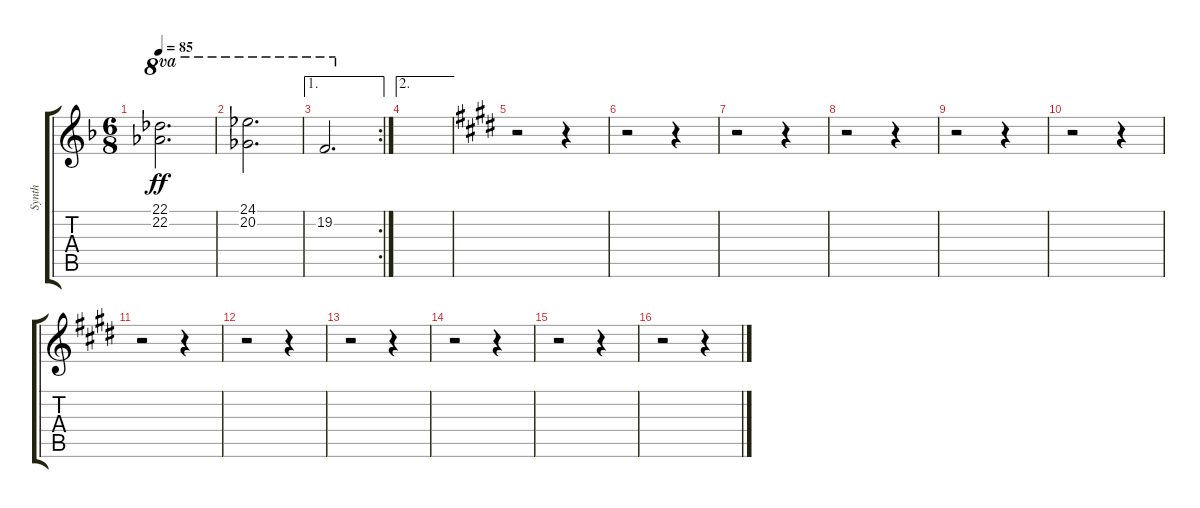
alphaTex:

\track ("Synth" "Synth") {instrument synthstrings1}
\staff {score tabs}
\tuning (Eb4 Bb3 Gb3 Db3 Ab2 Db2) {hide}
\ts (6 8)
\tempo 85
\clef g2
\ks f
(22.1 22.2).2{d ot 8va dy ff} |
(24.1 20.2).2{d ot 8va} |
\ae 1
\rc 2
19.2.2{d ot 8va} |
\ae 2
|
\ks e
r.2 r.4 |
\ks c#minor
r.2 r.4 |
r.2 r.4 |
\ks e
r.2 r.4 |
r.2 r.4 |
\ks c#minor
r.2 r.4 |
r.2 r.4 |
\ks e
r.2 r.4 |
\ks c#minor
r.2 r.4 |
r.2 r.4 |
\ks e
r.2 r.4 |
\ks c#minor
r.2 r.4
